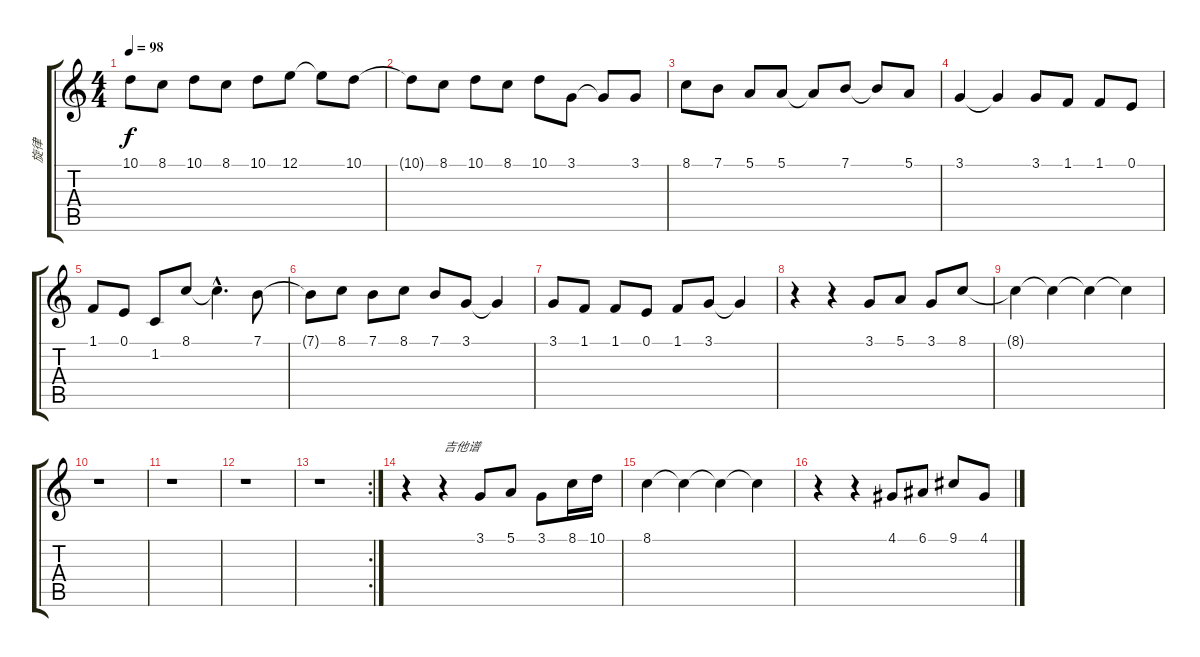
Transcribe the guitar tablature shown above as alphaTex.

\track ("旋律" "旋律") {instrument electricgrandpiano}
\staff {score tabs}
\tuning (E4 B3 G3 D3 A2 E2) {hide}
\ts (4 4)
\tempo 98
\clef g2
\ks c
10.1.8{dy f} 8.1.8 10.1.8 8.1.8 10.1.8 12.1.8 12.1{t}.8 10.1.8 |
10.1{t}.8 8.1.8 10.1.8 8.1.8 10.1.8 3.1.8 3.1{t}.8 3.1.8 |
8.1.8 7.1.8 5.1.8 5.1.8 5.1{t}.8 7.1.8 7.1{t}.8 5.1.8 |
3.1.4 3.1{t}.4 3.1.8 1.1.8 1.1.8 0.1.8 |
1.1.8 0.1.8 1.2.8 8.1.8 8.1{hac t}.4{d} 7.1.8 |
7.1{t}.8 8.1.8 7.1.8 8.1.8 7.1.8 3.1.8 3.1{t}.4 |
3.1.8 1.1.8 1.1.8 0.1.8 1.1.8 3.1.8 3.1{t}.4 |
r.4 r.4 3.1.8 5.1.8 3.1.8 8.1.8 |
8.1{t}.4 8.1{t}.4 8.1{t}.4 8.1{t}.4 |
r.1 |
r.1 |
r.1 |
\rc 2
r.1 |
r.4 r.4{txt "吉他谱"} 3.1.8 5.1.8 3.1.8 8.1.16 10.1.16 |
8.1.4 8.1{t}.4 8.1{t}.4 8.1{t}.4 |
r.4 r.4 4.1.8 6.1.8 9.1.8 4.1.8
